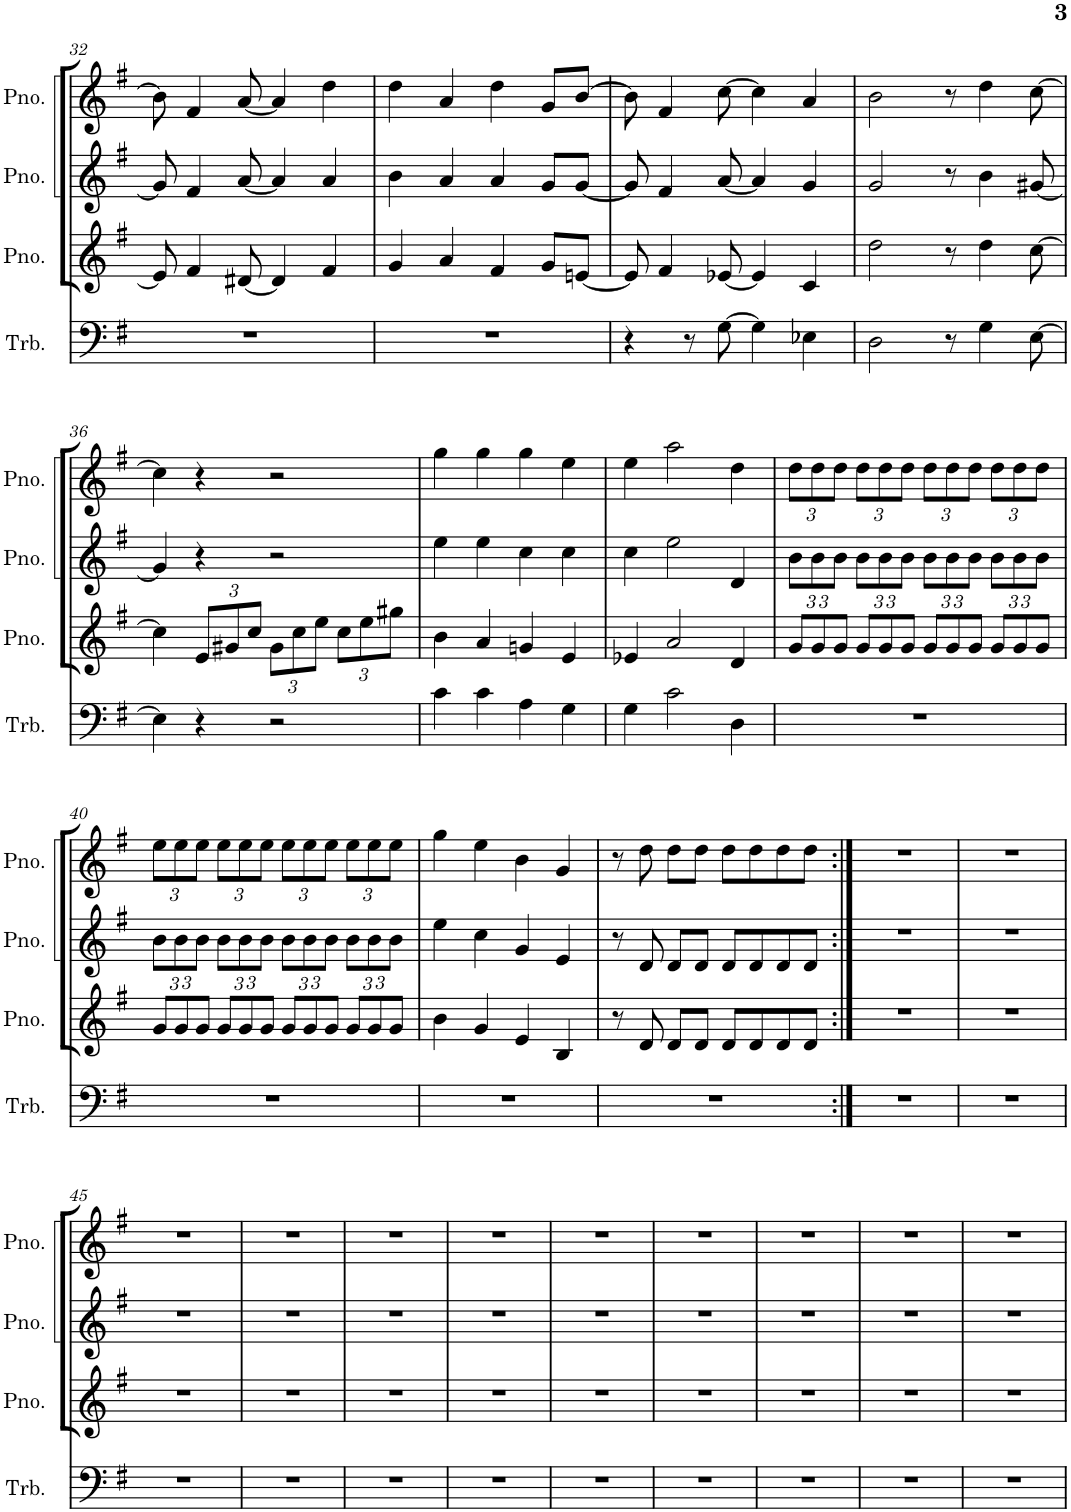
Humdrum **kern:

**kern	**kern	**kern	**kern
*part4	*part3	*part2	*part1
*staff4	*staff3	*staff2	*staff1
*I"Trombone	*I"Piano	*I"Piano	*I"Piano
*I'Trb.	*I'Pno.	*I'Pno.	*I'Pno.
!!LO:PB:g=z
*clefF4	*clefG2	*clefG2	*clefG2
*k[f#]	*k[f#]	*k[f#]	*k[f#]
*M4/4	*M4/4	*M4/4	*M4/4
=32	=32	=32	=32
1r	8e/]	8g/]	8b\]
.	4f#/	4f#/	4f#/
.	[8d#X/	[8a/	[8a/
.	4d#/]	4a/]	4a/]
.	4f#/	4a/	4dd\
=33	=33	=33	=33
1r	4g/	4b\	4dd\
.	4a/	4a/	4a/
.	4f#/	4a/	4dd\
.	8g/L	8g/L	8g/L
.	[8en/J	[8g/J	[8b/J
=34	=34	=34	=34
4r	8e/]	8g/]	8b\]
.	4f#/	4f#/	4f#/
8r	.	.	.
[8G\	[8e-X/	[8a/	[8cc\
4G\]	4e-/]	4a/]	4cc\]
4E-X\	4c/	4g/	4a/
=35	=35	=35	=35
2D\	2dd\	2g/	2b\
8r	8r	8r	8r
4G\	4dd\	4b\	4dd\
[8E\	[8cc\	[8g#X/	[8cc\
!!LO:LB:g=z
=36	=36	=36	=36
4E\]	4cc\]	4g/]	4cc\]
*	*Xbrackettup	*	*
4r	12e/L	4r	4r
.	12g#X/	.	.
.	12cc/J	.	.
2r	12g#\L	2r	2r
.	12cc\	.	.
.	12ee\J	.	.
.	12cc\L	.	.
.	12ee\	.	.
.	12gg#X\J	.	.
=37	=37	=37	=37
4c\	4b\	4ee\	4gg\
4c\	4a/	4ee\	4gg\
4A\	4gn/	4cc\	4gg\
4G\	4e/	4cc\	4ee\
=38	=38	=38	=38
4G\	4e-X/	4cc\	4ee\
2c\	2a/	2ee\	2aa\
4D\	4d/	4d/	4dd\
=39	=39	=39	=39
*	*	*Xbrackettup	*Xbrackettup
1r	12g/L	12b\L	12dd\L
.	12g/	12b\	12dd\
.	12g/J	12b\J	12dd\J
.	12g/L	12b\L	12dd\L
.	12g/	12b\	12dd\
.	12g/J	12b\J	12dd\J
.	12g/L	12b\L	12dd\L
.	12g/	12b\	12dd\
.	12g/J	12b\J	12dd\J
.	12g/L	12b\L	12dd\L
.	12g/	12b\	12dd\
.	12g/J	12b\J	12dd\J
!!LO:LB:g=z
=40	=40	=40	=40
1r	12g/L	12b\L	12ee\L
.	12g/	12b\	12ee\
.	12g/J	12b\J	12ee\J
.	12g/L	12b\L	12ee\L
.	12g/	12b\	12ee\
.	12g/J	12b\J	12ee\J
.	12g/L	12b\L	12ee\L
.	12g/	12b\	12ee\
.	12g/J	12b\J	12ee\J
.	12g/L	12b\L	12ee\L
.	12g/	12b\	12ee\
.	12g/J	12b\J	12ee\J
=41	=41	=41	=41
1r	4b\	4ee\	4gg\
.	4g/	4cc\	4ee\
.	4e/	4g/	4b\
.	4B/	4e/	4g/
=42	=42	=42	=42
1r	8r	8r	8r
.	8d/	8d/	8dd\
.	8d/L	8d/L	8dd\L
.	8d/J	8d/J	8dd\J
.	8d/L	8d/L	8dd\L
.	8d/	8d/	8dd\
.	8d/	8d/	8dd\
.	8d/J	8d/J	8dd\J
=43:|!	=43:|!	=43:|!	=43:|!
1r	1r	1r	1r
=44	=44	=44	=44
1r	1r	1r	1r
!!LO:LB:g=z
=45	=45	=45	=45
1r	1r	1r	1r
=46	=46	=46	=46
1r	1r	1r	1r
=47	=47	=47	=47
1r	1r	1r	1r
=48	=48	=48	=48
1r	1r	1r	1r
=49	=49	=49	=49
1r	1r	1r	1r
=50	=50	=50	=50
1r	1r	1r	1r
=51	=51	=51	=51
1r	1r	1r	1r
=52	=52	=52	=52
1r	1r	1r	1r
=53	=53	=53	=53
1r	1r	1r	1r
=	=	=	=
*-	*-	*-	*-
